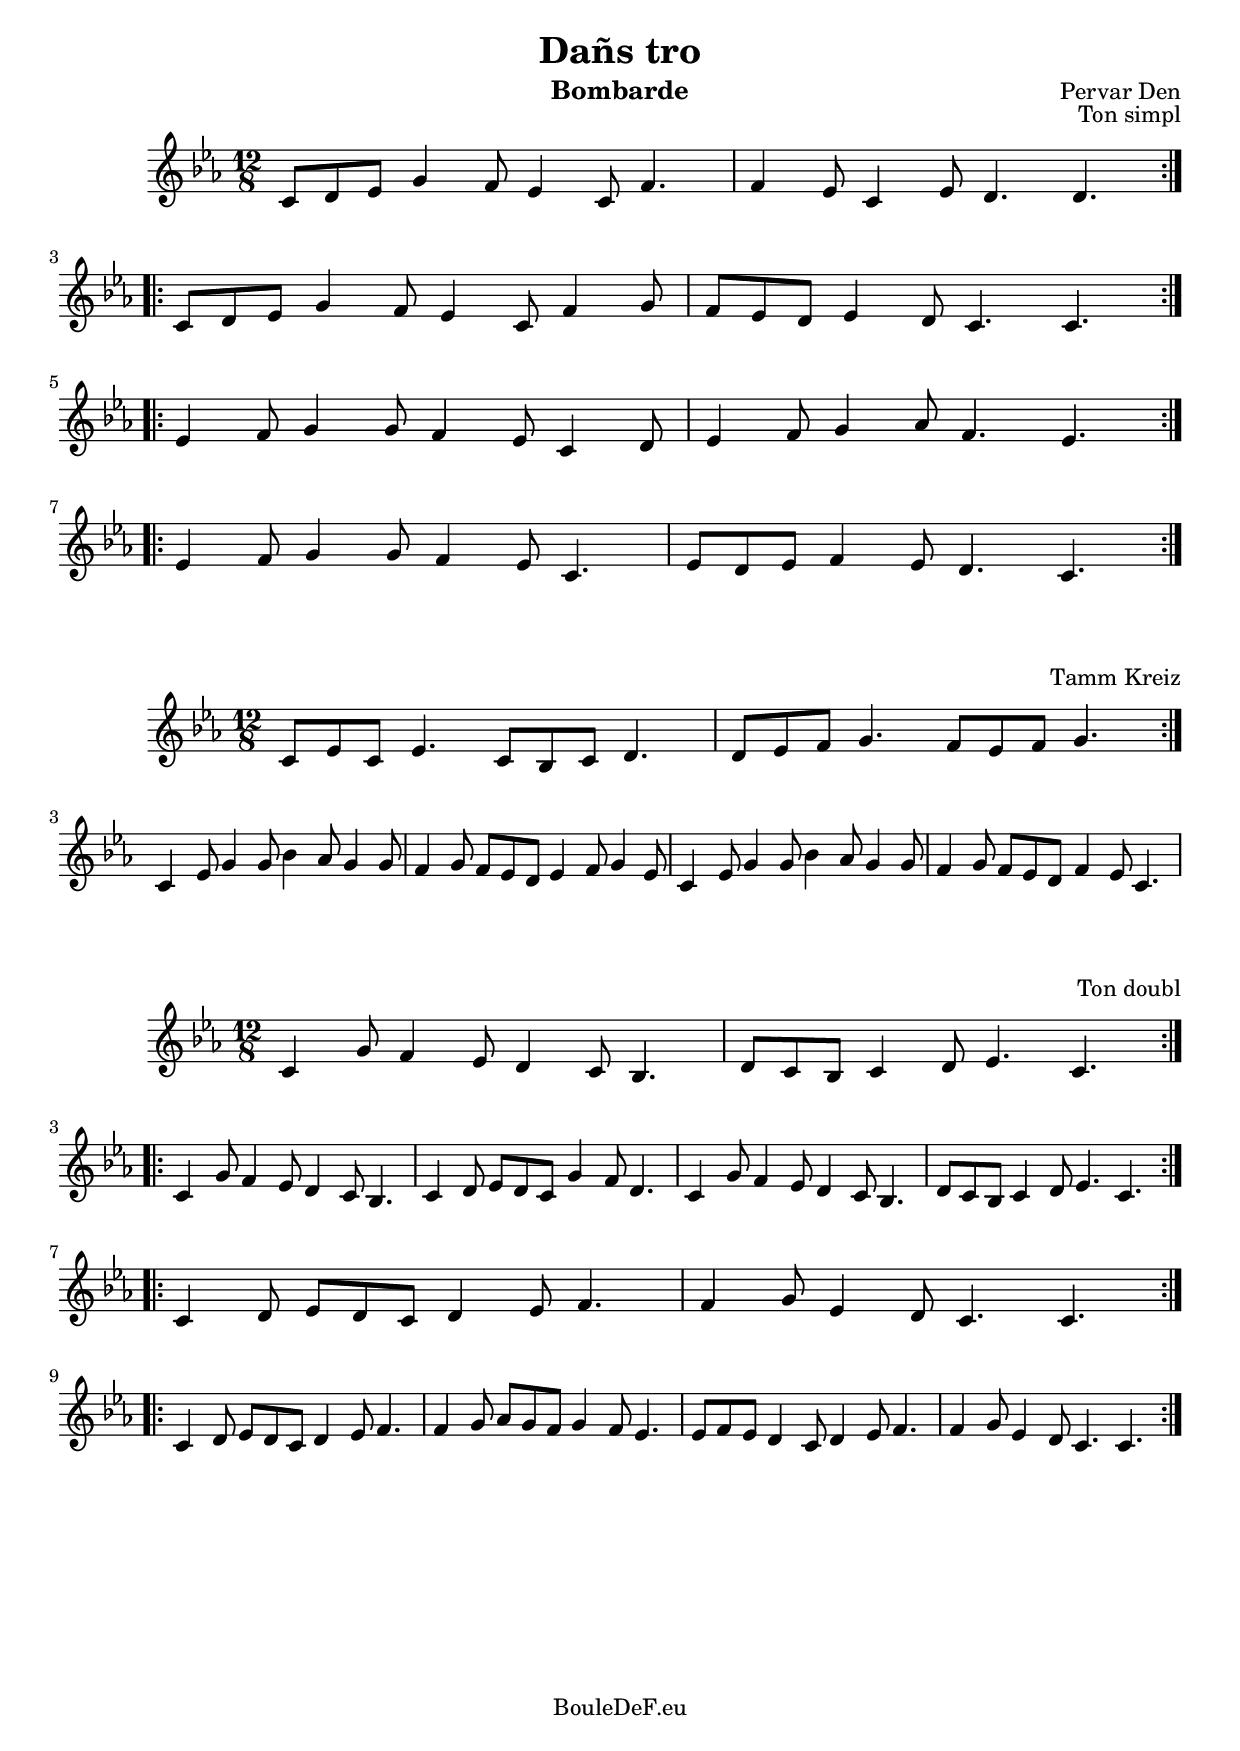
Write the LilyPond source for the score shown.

\version "2.14.2"
\include "italiano.ly"

\header {
	title = "Dañs tro"
	composer = "Pervar Den"
	instrument = "Bombarde"
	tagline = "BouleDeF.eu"
}

\score {
	\new Staff \relative sib {
		\clef "treble"
		\key mib \major
		\time 12/8

		\repeat volta 2 {
			| do8 re mib sol4 fa8 mib4 do8 fa4.
			| fa4 mib8 do4 mib8  re4. re
		}
		\break
		\repeat volta 2 {
			| do8 re mib sol4 fa8 mib4 do8 fa4 sol8
			| fa8 mib re mib4 re8 do4. do
		}
		\break
		\repeat volta 2 {
			| mib4 fa8 sol4 sol8 fa4 mib8 do4 re8
			| mib4 fa8 sol4 lab8 fa4. mib
		}
		\break
		\repeat volta 2 {
			| mib4 fa8 sol4 sol8 fa4 mib8 do4.
			| mib8 re mib fa4 mib8 re4. do
		}
	}
	\header {
		opus = "Ton simpl"
	}
}

\score {
	\new Staff \relative sib {
		\clef "treble"
		\key mib \major
		\time 12/8

		\repeat volta 2 {
			| do8 mib do mib4.
			| do8 sib do re4.
			| re8 mib fa sol4.
			| fa8 mib fa sol4.
		}
		\break
		| do,4 mib8 sol4 sol8 sib4 lab8 sol4 sol8
		| fa4 sol8 fa mib re mib4 fa8 sol4 mib8
		| do4 mib8 sol4 sol8 sib4 lab8 sol4 sol8
		| fa4 sol8 fa mib re fa4 mib8 do4.
	}
	\header {
		opus = "Tamm Kreiz"
	}
}

\score {
	\new Staff \relative sib {
		\clef "treble"
		\key mib \major
		\time 12/8

		\repeat volta 2 {
			| do4 sol'8 fa4 mib8 re4 do8 sib4.
			| re8 do sib do4 re8 mib4. do
		}
		\break
		\repeat volta 2 {
			| do4 sol'8 fa4 mib8 re4 do8 sib4.
			| do4 re8 mib8 re do sol'4 fa8 re4.
			| do4 sol'8 fa4 mib8 re4 do8 sib4.
			| re8 do sib do4 re8 mib4. do
		}
		\break
		\repeat volta 2 {
			| do4 re8 mib re do re4 mib8 fa4.
			| fa4 sol8 mib4 re8 do4. do
		}
		\break
		\repeat volta 2 {
			| do4 re8 mib re do re4 mib8 fa4.
			| fa4 sol8 lab8 sol fa sol4 fa8 mib4.
			| mib8 fa mib re4 do8 re4 mib8 fa4.
			| fa4 sol8 mib4 re8 do4. do
		}
	}
	\header {
		opus = "Ton doubl"
	}
}

